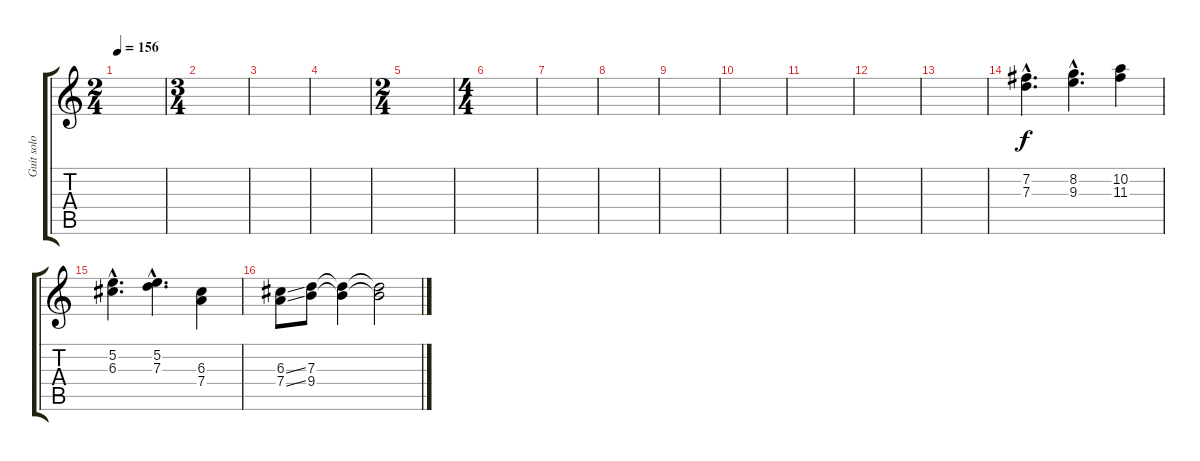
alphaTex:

\track ("Guit solo 2" "Guit solo ") {instrument overdrivenguitar}
\staff {score tabs}
\tuning (E4 B3 G3 D3 A2 E2) {hide}
\ts (2 4)
\tempo 156
\clef g2
\ks c
|
\ts (3 4)
|
|
|
\ts (2 4)
|
\ts (4 4)
|
|
|
|
|
|
|
|
(7.2{hac} 7.3{hac}).4{d} (8.2{hac} 9.3{hac}).4{d} (10.2 11.3).4 |
(5.2{hac} 6.3{hac}).4{d} (5.2{hac} 7.3{hac}).4{d} (6.3 7.4).4 |
(6.3{ss} 7.4{ss}).8 (7.3 9.4).8 (7.3{t} 9.4{t}).4 (7.3{t} 9.4{t}).2
